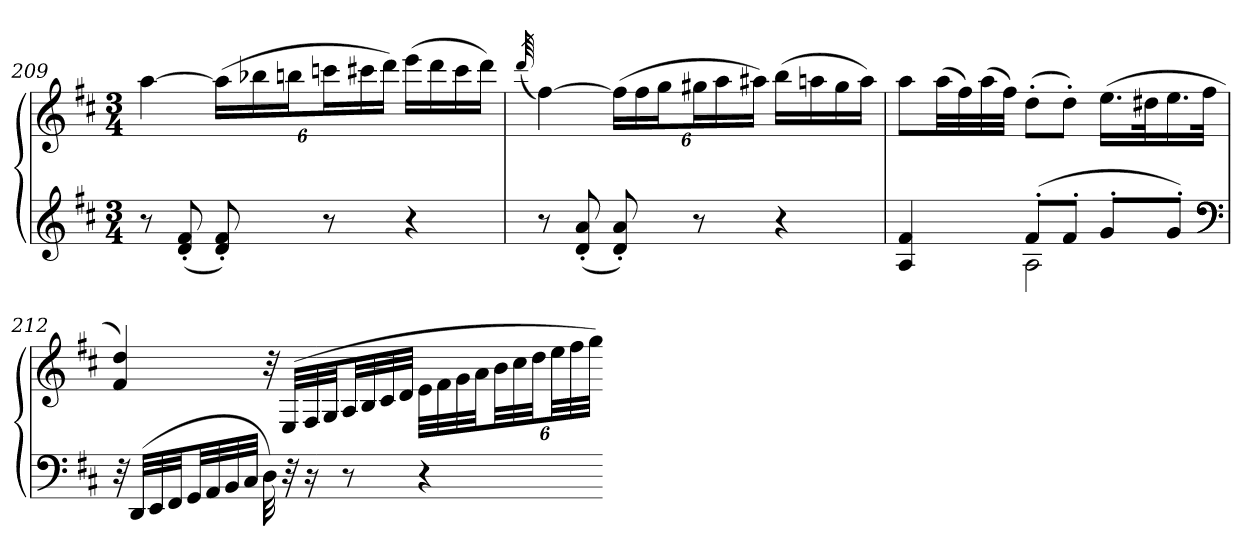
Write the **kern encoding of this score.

**kern	**kern
*part1	*part1
*staff2	*staff1
*clefG2	*clefG2
*k[f#c#]	*k[f#c#]
*M3/4	*M3/4
=209	=209
8r	[4aa
(8d' 8f#'	.
8d' 8f#')	(24aaLL]
.	24bb-X
.	24bbnJ
8r	24cccnL
.	24ccc#X
.	24dddJJ)
4r	(16eeeLL
.	16ddd
.	16ccc#
.	16dddJJ)
=210	=210
.	(64qddd
8r	[4ff#)
(8d' 8a'	.
8d' 8a')	(24ff#LL]
.	24ff#
.	24ggJ
8r	24gg#XL
.	24aa
.	24aa#XJJ)
4r	(16bbLL
.	16aan
.	16gg#
.	16aaJJ)
=211	=211
*^	*
4A 4f#	4ryy	8aaL
.	.	(32aaLL
.	.	32ff#)
.	.	(32aa
.	.	32ff#JJJ)
(8f#'L	2A	(8dd'L
8f#'J	.	8dd'J)
8g'L	.	(16.eeLL
.	.	32dd#XK
8g'J)	.	16.ee
.	.	32ff#JJk
*v	*v	*
*clefF4	*
=212	=212
32r	4f# 4dd)
(32DDLLL	.
32EE	.
32FF#JJ	.
32GGLL	.
32AA	.
32BB	.
32C#JJJ	.
32D)	32r
32r	(32ELLL
16r	32F#
.	32GJJ
8r	32ALL
.	32B
.	32c#
.	32dJJJ
4r	32eLLL
.	32f#
.	32g
.	32aJJ
.	48bLL
.	48cc#
.	48ddJJ
.	48eeLL
.	48ff#
.	48ggJJJ)
=-	=-
*-	*-
